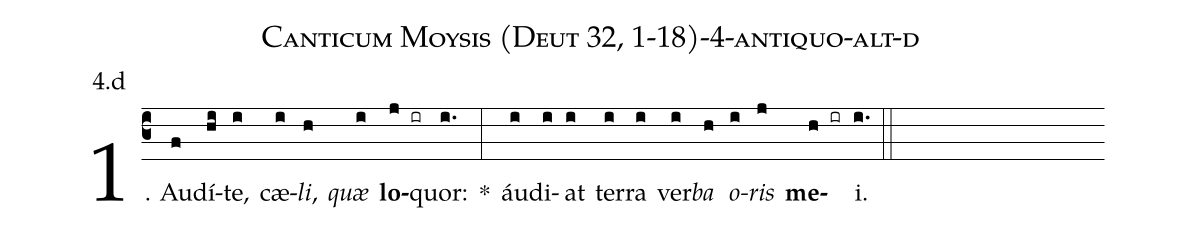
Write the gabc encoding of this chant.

name: Canticum Moysis (Deut 32, 1-18)-4-antiquo-alt-d;
annotation: 4.d;
%%
(c3)1. Au(f)dí(hi)te,(i) cæ(i)<i>li</i>,(h) <i>quæ</i>(i) <b>lo</b>(j ir)quor:(i.) *(:) áu(i)di(i)at(i) ter(i)ra(i) ver(i)<i>ba</i>(h) <i>o</i>(i)<i>ris</i>(j) <b>me</b>(h ir)i.(i.) (::)
